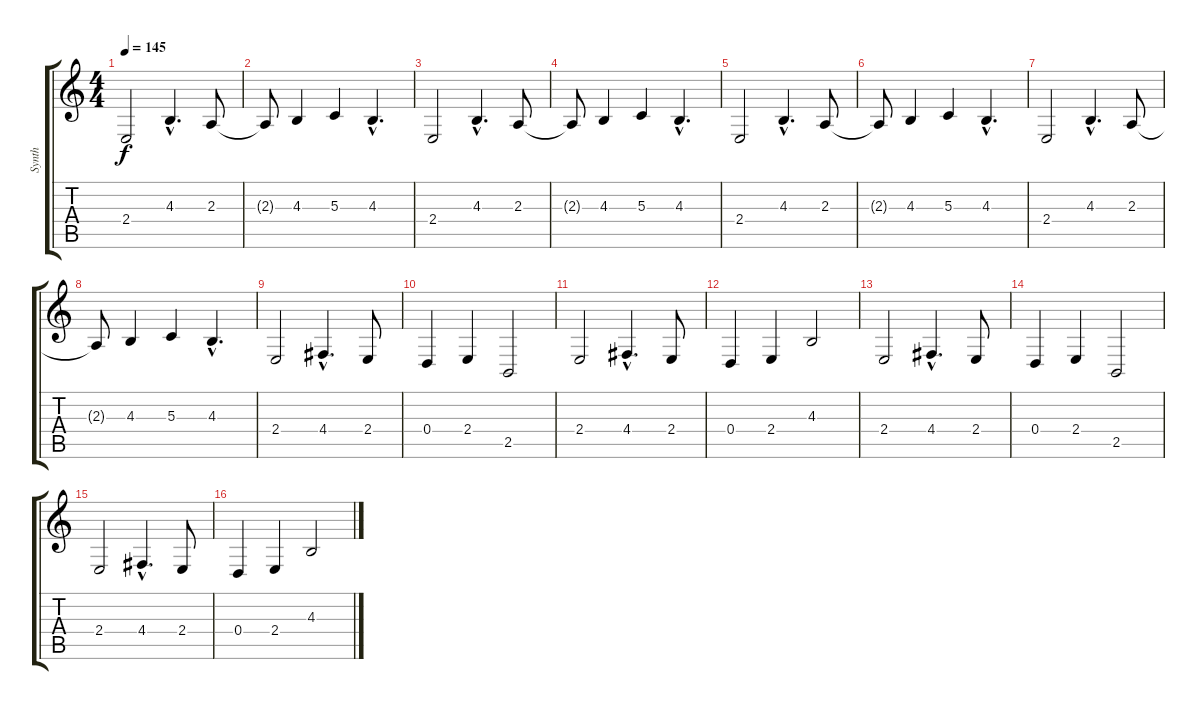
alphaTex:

\track ("Synth" "Synth") {instrument pad4choir}
\staff {score tabs}
\tuning (E4 B3 G3 D3 A2 E2) {hide}
\ts (4 4)
\tempo 145
\clef g2
\ks c
2.4.2{dy f} 4.3{hac}.4{d} 2.3.8 |
2.3{t}.8 4.3.4 5.3.4 4.3{hac}.4{d} |
2.4.2 4.3{hac}.4{d} 2.3.8 |
2.3{t}.8 4.3.4 5.3.4 4.3{hac}.4{d} |
2.4.2 4.3{hac}.4{d} 2.3.8 |
2.3{t}.8 4.3.4 5.3.4 4.3{hac}.4{d} |
2.4.2 4.3{hac}.4{d} 2.3.8 |
2.3{t}.8 4.3.4 5.3.4 4.3{hac}.4{d} |
2.4.2 4.4{hac}.4{d} 2.4.8 |
0.4.4 2.4.4 2.5.2 |
2.4.2 4.4{hac}.4{d} 2.4.8 |
0.4.4 2.4.4 4.3.2 |
2.4.2 4.4{hac}.4{d} 2.4.8 |
0.4.4 2.4.4 2.5.2 |
2.4.2 4.4{hac}.4{d} 2.4.8 |
0.4.4 2.4.4 4.3.2
